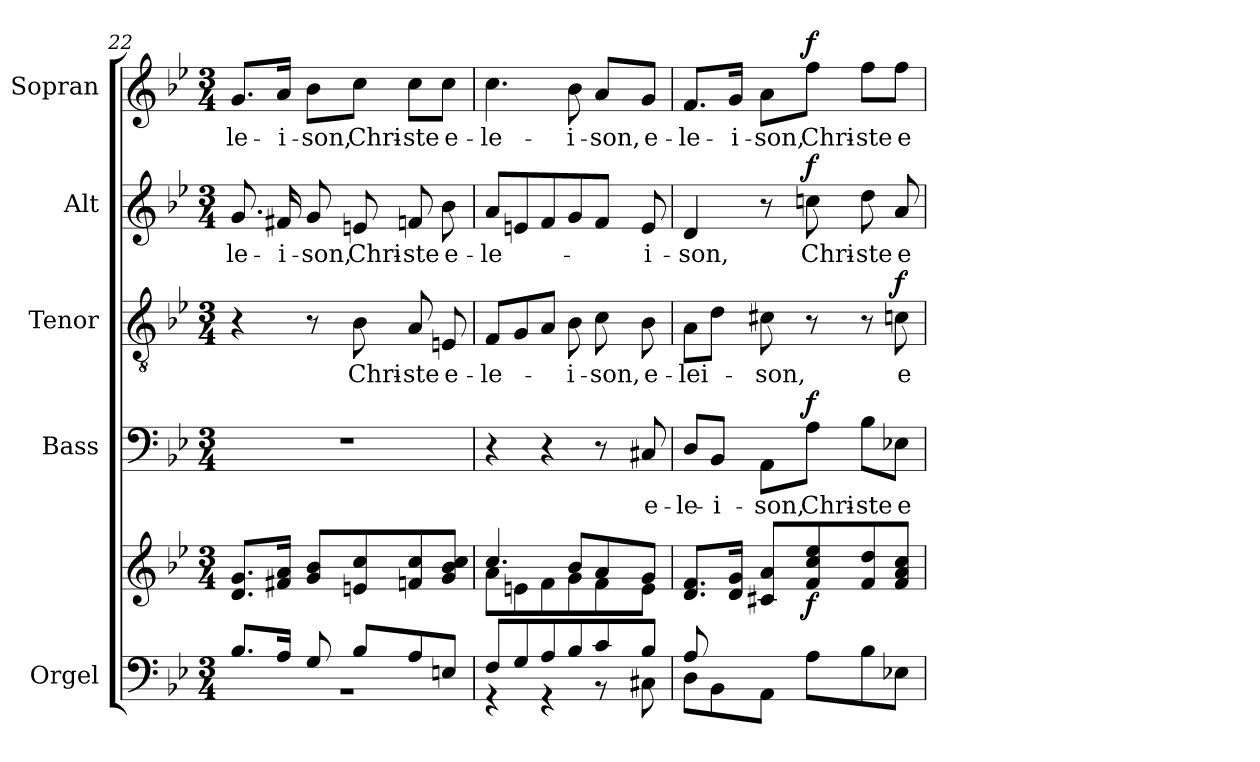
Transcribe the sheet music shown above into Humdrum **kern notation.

**kern	**kern	**dynam	**kern	**text	**dynam	**kern	**text	**dynam	**kern	**text	**dynam	**kern	**text	**dynam
*part5	*part5	*part5	*part4	*part4	*part4	*part3	*part3	*part3	*part2	*part2	*part2	*part1	*part1	*part1
*staff6	*staff5	*staff5/6	*staff4	*staff4	*staff4	*staff3	*staff3	*staff3	*staff2	*staff2	*staff2	*staff1	*staff1	*staff1
*I"Orgel	*	*	*I"Bass	*	*	*I"Tenor	*	*	*I"Alt	*	*	*I"Sopran	*	*
*I'Org.	*	*	*I'B.	*	*	*I'T.	*	*	*I'A.	*	*	*I'S.	*	*
*clefF4	*clefG2	*	*clefF4	*	*	*clefGv2	*	*	*clefG2	*	*	*clefG2	*	*
*k[b-e-]	*k[b-e-]	*	*k[b-e-]	*	*	*k[b-e-]	*	*	*k[b-e-]	*	*	*k[b-e-]	*	*
*B-:	*B-:	*	*B-:	*	*	*B-:	*	*	*B-:	*	*	*B-:	*	*
*M3/4	*M3/4	*	*M3/4	*	*	*M3/4	*	*	*M3/4	*	*	*M3/4	*	*
=22	=22	=22	=22	=22	=22	=22	=22	=22	=22	=22	=22	=22	=22	=22
*^	*	*	*	*	*	*	*	*	*	*	*	*	*	*
!	!LO:N:vis=1	!	!	!	!	!	!	!	!	!	!LO:LY:b	!	!	!LO:LY:b	!
8.B-/L	2.rBB	8.d/ 8.g/L	.	2.r	.	.	4r	.	.	8.g/	-le-	.	8.g/L	-le-	.
!	!	!	!	!	!	!	!	!	!	!	!LO:LY:b	!	!	!LO:LY:b	!
16A/Jk	.	16f#X/ 16a/Jk	.	.	.	.	.	.	.	16f#X/	-i-	.	16a/Jk	-i-	.
!	!	!	!	!	!	!	!	!	!	!	!LO:LY:b	!	!	!LO:LY:b	!
8G/	.	8g/ 8b-/L	.	.	.	.	8r	.	.	8g/	-son,	.	8b-\L	-son,	.
!	!	!	!	!	!	!	!	!LO:LY:b	!	!	!LO:LY:b	!	!	!LO:LY:b	!
8B-/L	.	8en/ 8cc/	.	.	.	.	8B-\	Chri-	.	8en/	Chri-	.	8cc\J	Chri-	.
!	!	!	!	!	!	!	!	!LO:LY:b	!	!	!LO:LY:b	!	!	!LO:LY:b	!
8A/	.	8fn/ 8cc/	.	.	.	.	8A/	-ste	.	8fn/	-ste	.	8cc\L	-ste	.
!	!	!	!	!	!	!	!	!LO:LY:b	!	!	!LO:LY:b	!	!	!LO:LY:b	!
8En/J	.	8g/ 8b-/ 8cc/J	.	.	.	.	8En/	e-	.	8b-\	e-	.	8cc\J	e-	.
=23	=23	=23	=23	=23	=23	=23	=23	=23	=23	=23	=23	=23	=23	=23	=23
*	*	*^	*	*	*	*	*	*	*	*	*	*	*	*	*
!	!	!	!	!	!	!	!	!	!LO:LY:b	!	!	!LO:LY:b	!	!	!LO:LY:b	!
8F/L	4rGG	4.cc/	8a\L	.	4r	.	.	8F/L	-le-	.	8a/L	-le-	.	4.cc\	-le-	.
8G/	.	.	8en\	.	.	.	.	8G/	.	.	8en/	.	.	.	.	.
8A/	4rGG	.	8f\	.	4r	.	.	8A/J	.	.	8f/	.	.	.	.	.
!	!	!	!	!	!	!	!	!	!LO:LY:b	!	!	!	!	!	!LO:LY:b	!
8B-/	.	8b-/L	8g\	.	.	.	.	8B-\	-i-	.	8g/	.	.	8b-\	-i-	.
!	!	!	!	!	!	!	!	!	!LO:LY:b	!	!	!	!	!	!LO:LY:b	!
8c/	8rAA	8a/	8f\	.	8r	.	.	8c\	-son,	.	8f/J	.	.	8a/L	-son,	.
!	!	!	!	!	!	!LO:LY:b	!	!	!LO:LY:b	!	!	!LO:LY:b	!	!	!LO:LY:b	!
8B-/J	8C#X\	8g/J	8e\J	.	8C#X/	e-	.	8B-\	e-	.	8e/	-i-	.	8g/J	e-	.
=24	=24	=24	=24	=24	=24	=24	=24	=24	=24	=24	=24	=24	=24	=24	=24	=24
!	!	!	!	!	!	!LO:LY:b	!	!	!LO:LY:b	!	!	!LO:LY:b	!	!	!LO:LY:b	!
*	*	*v	*v	*	*	*	*	*	*	*	*	*	*	*	*	*
8A/	8D\L	8.d/ 8.f/L	.	8D/L	-le-	.	8A\L	-lei-	.	4d/	-son,	.	8.f/L	-le-	.
!	!	!	!	!	!LO:LY:b	!	!	!	!	!	!	!	!	!	!
8ryy	8BB-\	.	.	8BB-/J	-i-	.	8d\J	.	.	.	.	.	.	.	.
!	!	!	!	!	!	!	!	!	!	!	!	!	!	!LO:LY:b	!
.	.	16d/ 16g/Jk	.	.	.	.	.	.	.	.	.	.	16g/Jk	-i-	.
!	!	!	!	!	!LO:LY:b	!	!	!LO:LY:b	!	!	!	!	!	!LO:LY:b	!
4ryy	8AA\J	8c#X/ 8a/L	.	8AA\L	-son,	.	8c#X\	-son,	.	8r	.	.	8a\L	-son,	.
!	!	!	!LO:DY:b	!	!LO:LY:b	!LO:DY:a	!	!	!	!	!LO:LY:b	!LO:DY:a	!	!LO:LY:b	!LO:DY:a
.	8A\L	8f/ 8cc/ 8ee-/	f	8A\J	Chri-	f	8r	.	.	8ccn\	Chri-	f	8ff\J	Chri-	f
!	!	!	!	!	!LO:LY:b	!	!	!	!	!	!LO:LY:b	!	!	!LO:LY:b	!
4ryy	8B-\	8f/ 8dd/	.	8B-\L	-ste	.	8r	.	.	8dd\	-ste	.	8ff\L	-ste	.
!	!	!	!	!	!LO:LY:b	!	!	!LO:LY:b	!LO:DY:a	!	!LO:LY:b	!	!	!LO:LY:b	!
.	8E-X\J	8f/ 8a/ 8cc/J	.	8E-X\J	e-	.	8cn\	e-	f	8a/	e-	.	8ff\J	e-	.
*v	*v	*	*	*	*	*	*	*	*	*	*	*	*	*	*
=	=	=	=	=	=	=	=	=	=	=	=	=	=	=
*-	*-	*-	*-	*-	*-	*-	*-	*-	*-	*-	*-	*-	*-	*-
